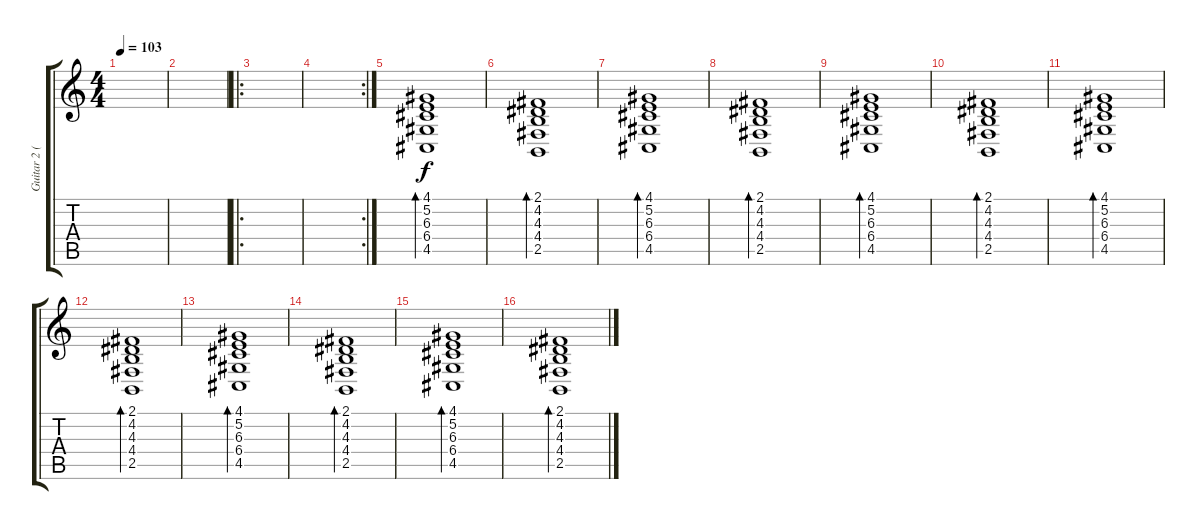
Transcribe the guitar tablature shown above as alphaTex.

\track ("Guitar 2 (chorus effect)" "Guitar 2 (") {instrument sitar}
\staff {score tabs}
\tuning (E4 B3 G3 D3 A2 E2) {hide}
\ts (4 4)
\tempo 103
\clef g2
\ks c
|
|
\ro
|
\rc 2
|
(4.1 5.2 6.3 6.4 4.5).1{bd 30} |
(2.1 4.2 4.3 4.4 2.5).1{bd 30} |
(4.1 5.2 6.3 6.4 4.5).1{bd 30} |
(2.1 4.2 4.3 4.4 2.5).1{bd 30} |
(4.1 5.2 6.3 6.4 4.5).1{bd 30} |
(2.1 4.2 4.3 4.4 2.5).1{bd 30} |
(4.1 5.2 6.3 6.4 4.5).1{bd 30} |
(2.1 4.2 4.3 4.4 2.5).1{bd 30} |
(4.1 5.2 6.3 6.4 4.5).1{bd 30} |
(2.1 4.2 4.3 4.4 2.5).1{bd 30} |
(4.1 5.2 6.3 6.4 4.5).1{bd 30} |
(2.1 4.2 4.3 4.4 2.5).1{bd 30}
